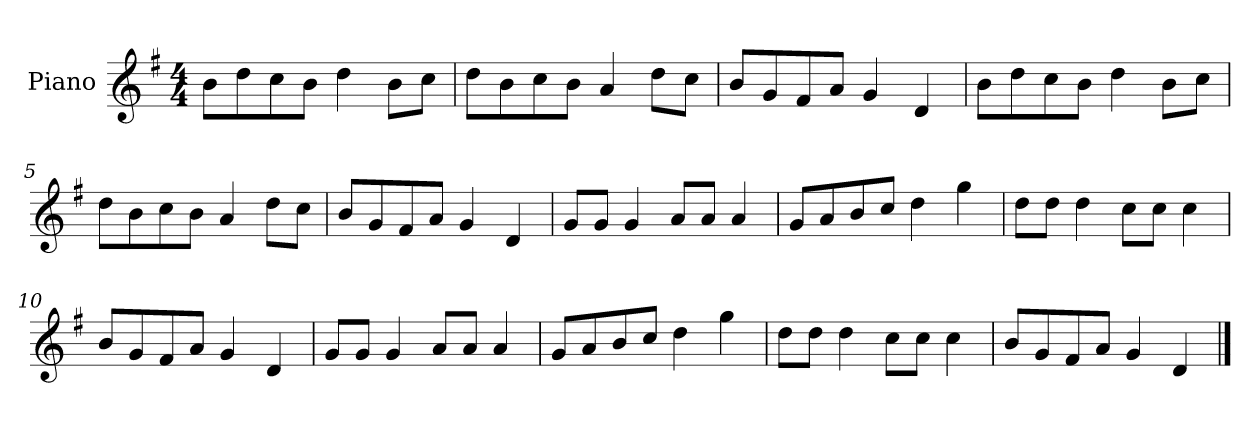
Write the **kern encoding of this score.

**kern
*part1
*staff1
*I"Piano
*I'P-no
*clefG2
*k[f#]
*M4/4
*MM90
=1
8b\L
8dd\
8cc\
8b\J
4dd\
8b\L
8cc\J
=2
8dd\L
8b\
8cc\
8b\J
4a/
8dd\L
8cc\J
=3
8b/L
8g/
8f#/
8a/J
4g/
4d/
=4
8b\L
8dd\
8cc\
8b\J
4dd\
8b\L
8cc\J
=5
8dd\L
8b\
8cc\
8b\J
4a/
8dd\L
8cc\J
!!LO:LB:g=z
=6
8b/L
8g/
8f#/
8a/J
4g/
4d/
=7
8g/L
8g/J
4g/
8a/L
8a/J
4a/
=8
8g/L
8a/
8b/
8cc/J
4dd\
4gg\
=9
8dd\L
8dd\J
4dd\
8cc\L
8cc\J
4cc\
=10
8b/L
8g/
8f#/
8a/J
4g/
4d/
=11
8g/L
8g/J
4g/
8a/L
8a/J
4a/
!!LO:LB:g=z
=12
8g/L
8a/
8b/
8cc/J
4dd\
4gg\
=13
8dd\L
8dd\J
4dd\
8cc\L
8cc\J
4cc\
=14
8b/L
8g/
8f#/
8a/J
4g/
4d/
==
*-
